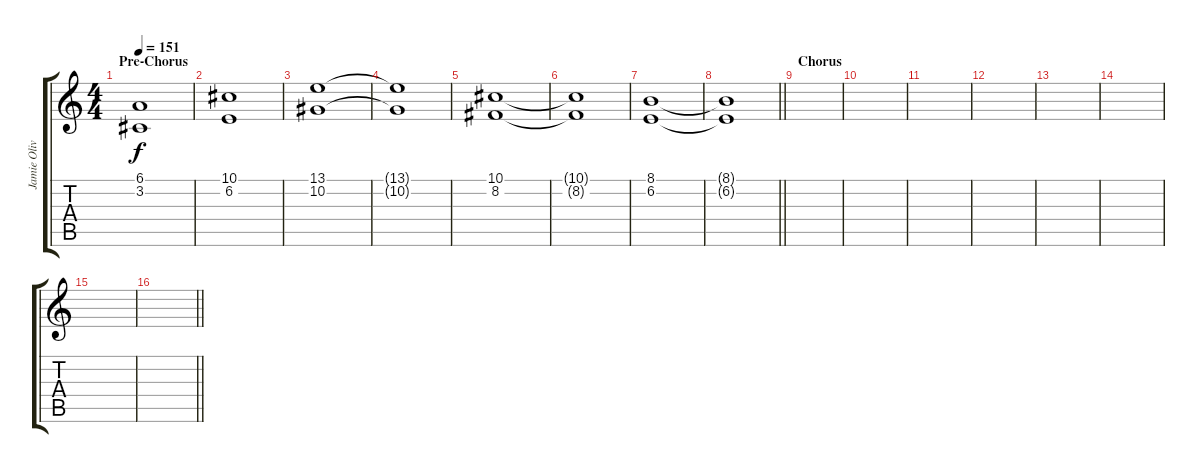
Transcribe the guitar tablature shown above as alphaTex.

\track ("Jamie Oliver [Strings]" "Jamie Oliv") {instrument stringensemble1}
\staff {score tabs}
\tuning (Eb4 Bb3 Gb3 Db3 Ab2 Db2) {hide}
\ts (4 4)
\section ("" "Pre-Chorus")
\tempo 151
\clef g2
\ks c
(6.1 3.2).1{dy f} |
(10.1 6.2).1 |
(13.1 10.2).1 |
(13.1{t} 10.2{t}).1 |
(10.1 8.2).1 |
(10.1{t} 8.2{t}).1 |
(8.1 6.2).1 |
\barLineRight lightlight
(8.1{t} 6.2{t}).1 |
\section ("" "Chorus")
|
|
|
|
|
|
|
\barLineRight lightlight
